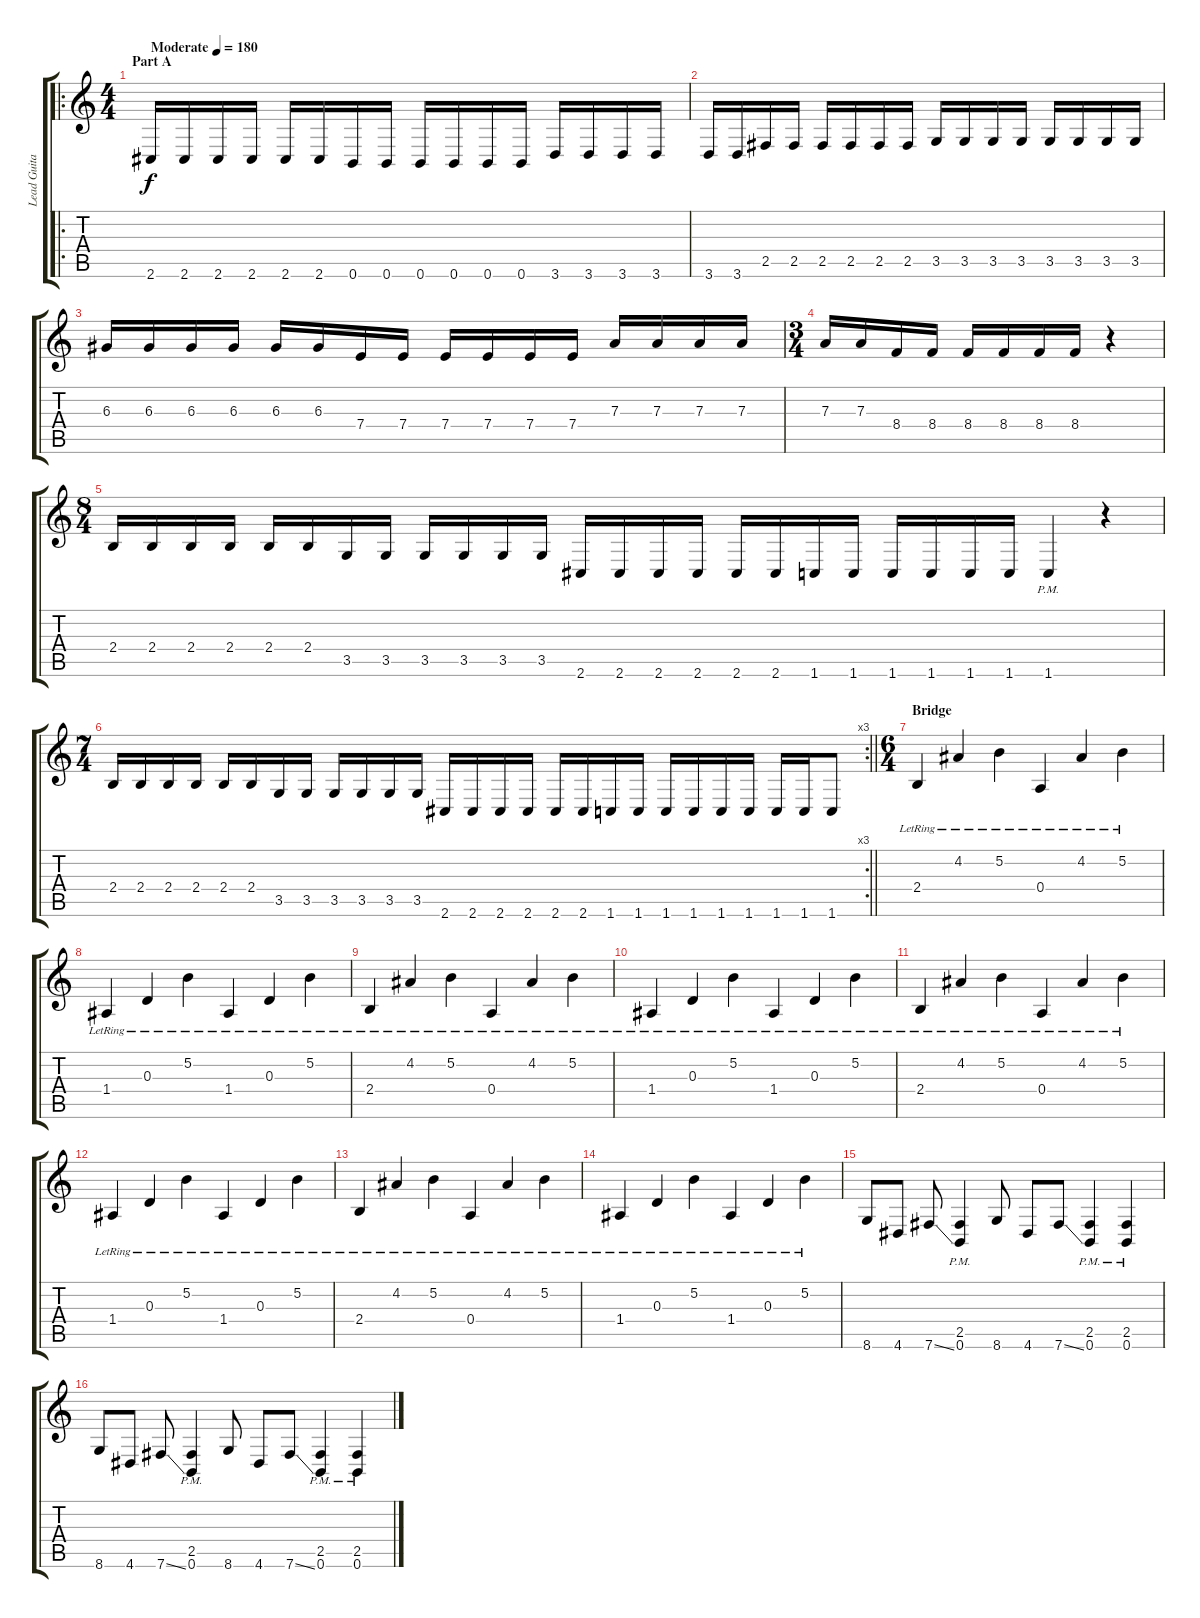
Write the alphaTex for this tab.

\track ("Lead Guitar" "Lead Guita") {instrument distortionguitar}
\staff {score tabs}
\tuning (B3 Gb3 D3 A2 E2 B1) {hide}
\ro
\ts (4 4)
\section ("" "Part A")
\tempo (180 "Moderate")
\clef g2
\ks c
2.6.16{dy f instrument distortionguitar} 2.6.16 2.6.16 2.6.16 2.6.16 2.6.16 0.6.16 0.6.16 0.6.16 0.6.16 0.6.16 0.6.16 3.6.16 3.6.16 3.6.16 3.6.16 |
3.6.16 3.6.16 2.5.16 2.5.16 2.5.16 2.5.16 2.5.16 2.5.16 3.5.16 3.5.16 3.5.16 3.5.16 3.5.16 3.5.16 3.5.16 3.5.16 |
6.3.16 6.3.16 6.3.16 6.3.16 6.3.16 6.3.16 7.4.16 7.4.16 7.4.16 7.4.16 7.4.16 7.4.16 7.3.16 7.3.16 7.3.16 7.3.16 |
\ts (3 4)
7.3.16 7.3.16 8.4.16 8.4.16 8.4.16 8.4.16 8.4.16 8.4.16 r.4 |
\ts (8 4)
2.4.16 2.4.16 2.4.16 2.4.16 2.4.16 2.4.16 3.5.16 3.5.16 3.5.16 3.5.16 3.5.16 3.5.16 2.6.16 2.6.16 2.6.16 2.6.16 2.6.16 2.6.16 1.6.16 1.6.16 1.6.16 1.6.16 1.6.16 1.6.16 1.6{pm}.4 r.4 |
\rc 3
\ts (7 4)
\barLineRight lightlight
2.4.16 2.4.16 2.4.16 2.4.16 2.4.16 2.4.16 3.5.16 3.5.16 3.5.16 3.5.16 3.5.16 3.5.16 2.6.16 2.6.16 2.6.16 2.6.16 2.6.16 2.6.16 1.6.16 1.6.16 1.6.16 1.6.16 1.6.16 1.6.16 1.6.16 1.6.16 1.6.8 |
\ts (6 4)
\section ("" "Bridge")
2.4{lr}.4 4.2{lr}.4 5.2{lr}.4 0.4{lr}.4 4.2{lr}.4 5.2{lr}.4 |
1.4{lr}.4 0.3{lr}.4 5.2{lr}.4 1.4{lr}.4 0.3{lr}.4 5.2{lr}.4 |
2.4{lr}.4 4.2{lr}.4 5.2{lr}.4 0.4{lr}.4 4.2{lr}.4 5.2{lr}.4 |
1.4{lr}.4 0.3{lr}.4 5.2{lr}.4 1.4{lr}.4 0.3{lr}.4 5.2{lr}.4 |
2.4{lr}.4 4.2{lr}.4 5.2{lr}.4 0.4{lr}.4 4.2{lr}.4 5.2{lr}.4 |
1.4{lr}.4 0.3{lr}.4 5.2{lr}.4 1.4{lr}.4 0.3{lr}.4 5.2{lr}.4 |
2.4{lr}.4 4.2{lr}.4 5.2{lr}.4 0.4{lr}.4 4.2{lr}.4 5.2{lr}.4 |
1.4{lr}.4 0.3{lr}.4 5.2{lr}.4 1.4{lr}.4 0.3{lr}.4 5.2{lr}.4 |
8.6.8 4.6.8 7.6{ss}.8 (2.5{pm} 0.6{pm}).4 8.6.8 4.6.8 7.6{ss}.8 (2.5{pm} 0.6{pm}).4 (2.5{pm} 0.6{pm}).4 |
8.6.8 4.6.8 7.6{ss}.8 (2.5{pm} 0.6{pm}).4 8.6.8 4.6.8 7.6{ss}.8 (2.5{pm} 0.6{pm}).4 (2.5{pm} 0.6{pm}).4
